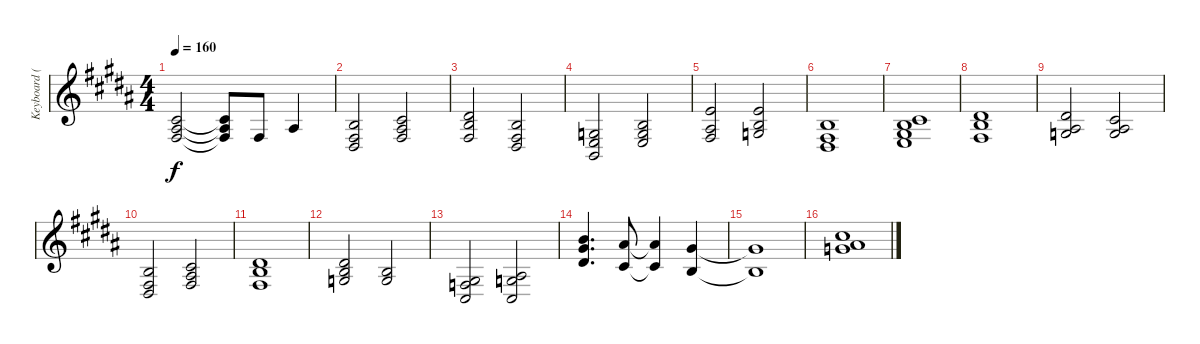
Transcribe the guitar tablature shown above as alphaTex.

\track ("Keyboard (L)" "Keyboard (") {instrument acousticgrandpiano}
\staff {score}
\tuning (E4 B3 G3 D3 A2 E2 B1) {hide}
\ts (4 4)
\tempo 160
\clef g2
\ks b
(2.2 3.3 4.4).2{dy f} (2.2{t} 3.3{t} 4.4{t}).8 4.4.8 3.3.4 |
(0.2 1.4 9.5).2 (2.2 3.3 4.4).2 |
(0.2 8.3 9.5).2 (0.2 4.4 6.5).2 |
(0.3 2.4 7.6).2 (0.3 2.4 14.5).2 |
(0.1 3.3 4.4).2 (0.1 0.2 0.3).2 |
(0.2 4.4 6.5).1 |
(0.2 1.3 2.4 16.5).1 |
(0.2 8.3 4.4).1 |
(4.2 0.3 8.4).2 (2.2 0.3 8.4).2 |
(0.2 1.4 9.5).2 (2.2 4.4 13.5).2 |
(0.2 13.4 9.5).1 |
(0.2 0.3 13.4).2 (0.2 0.3).2 |
(1.3 3.4 4.5).2 (0.3 8.4 9.6).2 |
(4.1 4.2 16.3).4{d} (6.1 2.2).8 (6.1{t} 2.2{t}).4 (4.1 0.2).4 |
(4.1{t} 0.2{t}).1 |
(3.1 11.2 18.3).1
